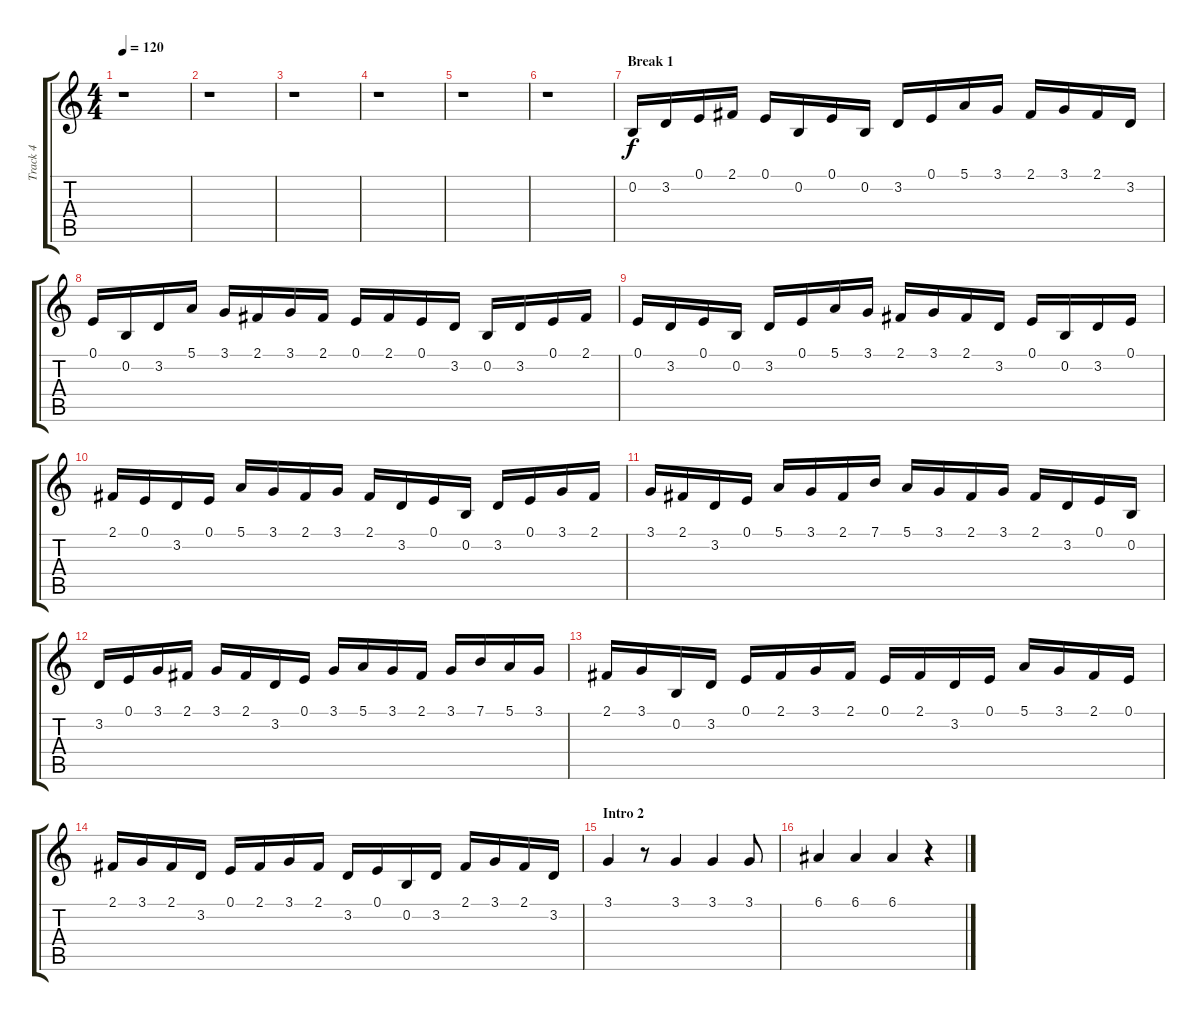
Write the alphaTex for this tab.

\track ("Track 4" "Track 4") {instrument synthstrings2}
\staff {score tabs}
\tuning (E4 B3 G3 D3 A2 E2) {hide}
\ts (4 4)
\tempo 120
\clef g2
\ks c
r.1{dy f} |
r.1 |
r.1 |
r.1 |
r.1 |
r.1 |
\section ("" "Break 1")
0.2.16 3.2.16 0.1.16 2.1.16 0.1.16 0.2.16 0.1.16 0.2.16 3.2.16 0.1.16 5.1.16 3.1.16 2.1.16 3.1.16 2.1.16 3.2.16 |
0.1.16 0.2.16 3.2.16 5.1.16 3.1.16 2.1.16 3.1.16 2.1.16 0.1.16 2.1.16 0.1.16 3.2.16 0.2.16 3.2.16 0.1.16 2.1.16 |
0.1.16 3.2.16 0.1.16 0.2.16 3.2.16 0.1.16 5.1.16 3.1.16 2.1.16 3.1.16 2.1.16 3.2.16 0.1.16 0.2.16 3.2.16 0.1.16 |
2.1.16 0.1.16 3.2.16 0.1.16 5.1.16 3.1.16 2.1.16 3.1.16 2.1.16 3.2.16 0.1.16 0.2.16 3.2.16 0.1.16 3.1.16 2.1.16 |
3.1.16 2.1.16 3.2.16 0.1.16 5.1.16 3.1.16 2.1.16 7.1.16 5.1.16 3.1.16 2.1.16 3.1.16 2.1.16 3.2.16 0.1.16 0.2.16 |
3.2.16 0.1.16 3.1.16 2.1.16 3.1.16 2.1.16 3.2.16 0.1.16 3.1.16 5.1.16 3.1.16 2.1.16 3.1.16 7.1.16 5.1.16 3.1.16 |
2.1.16 3.1.16 0.2.16 3.2.16 0.1.16 2.1.16 3.1.16 2.1.16 0.1.16 2.1.16 3.2.16 0.1.16 5.1.16 3.1.16 2.1.16 0.1.16 |
2.1.16 3.1.16 2.1.16 3.2.16 0.1.16 2.1.16 3.1.16 2.1.16 3.2.16 0.1.16 0.2.16 3.2.16 2.1.16 3.1.16 2.1.16 3.2.16 |
\section ("" "Intro 2")
3.1.4 r.8 3.1.4 3.1.4 3.1.8 |
6.1.4 6.1.4 6.1.4 r.4
